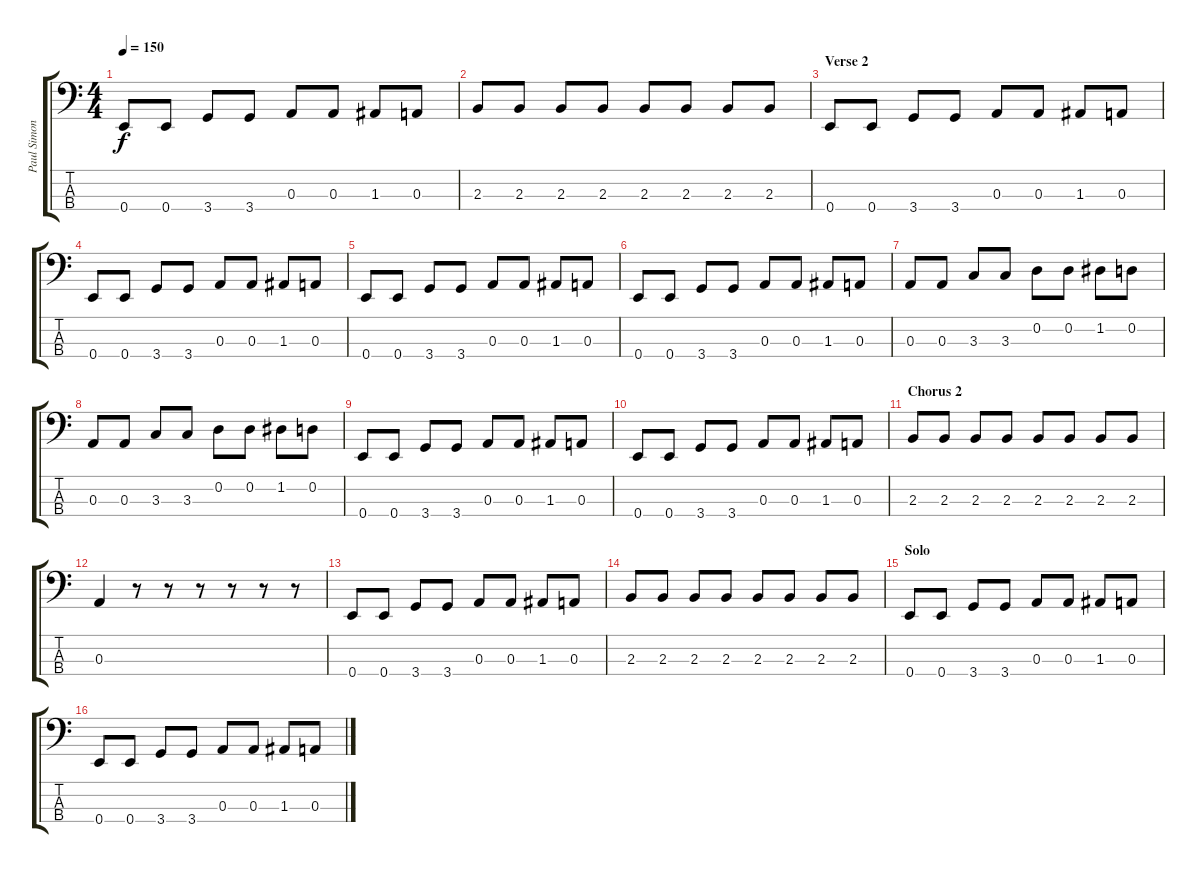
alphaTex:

\track ("Paul Simonon - Bass" "Paul Simon") {instrument electricbassfinger}
\staff {score tabs}
\tuning (G2 D2 A1 E1) {hide}
\ts (4 4)
\tempo 150
\clef f4
\ks c
0.4.8{dy f} 0.4.8 3.4.8 3.4.8 0.3.8 0.3.8 1.3.8 0.3.8 |
2.3.8 2.3.8 2.3.8 2.3.8 2.3.8 2.3.8 2.3.8 2.3.8 |
\section ("" "Verse 2")
0.4.8 0.4.8 3.4.8 3.4.8 0.3.8 0.3.8 1.3.8 0.3.8 |
0.4.8 0.4.8 3.4.8 3.4.8 0.3.8 0.3.8 1.3.8 0.3.8 |
0.4.8 0.4.8 3.4.8 3.4.8 0.3.8 0.3.8 1.3.8 0.3.8 |
0.4.8 0.4.8 3.4.8 3.4.8 0.3.8 0.3.8 1.3.8 0.3.8 |
0.3.8 0.3.8 3.3.8 3.3.8 0.2.8 0.2.8 1.2.8 0.2.8 |
0.3.8 0.3.8 3.3.8 3.3.8 0.2.8 0.2.8 1.2.8 0.2.8 |
0.4.8 0.4.8 3.4.8 3.4.8 0.3.8 0.3.8 1.3.8 0.3.8 |
0.4.8 0.4.8 3.4.8 3.4.8 0.3.8 0.3.8 1.3.8 0.3.8 |
\section ("" "Chorus 2")
2.3.8 2.3.8 2.3.8 2.3.8 2.3.8 2.3.8 2.3.8 2.3.8 |
0.3.4 r.8 r.8 r.8 r.8 r.8 r.8 |
0.4.8 0.4.8 3.4.8 3.4.8 0.3.8 0.3.8 1.3.8 0.3.8 |
2.3.8 2.3.8 2.3.8 2.3.8 2.3.8 2.3.8 2.3.8 2.3.8 |
\section ("" "Solo")
0.4.8 0.4.8 3.4.8 3.4.8 0.3.8 0.3.8 1.3.8 0.3.8 |
0.4.8 0.4.8 3.4.8 3.4.8 0.3.8 0.3.8 1.3.8 0.3.8
